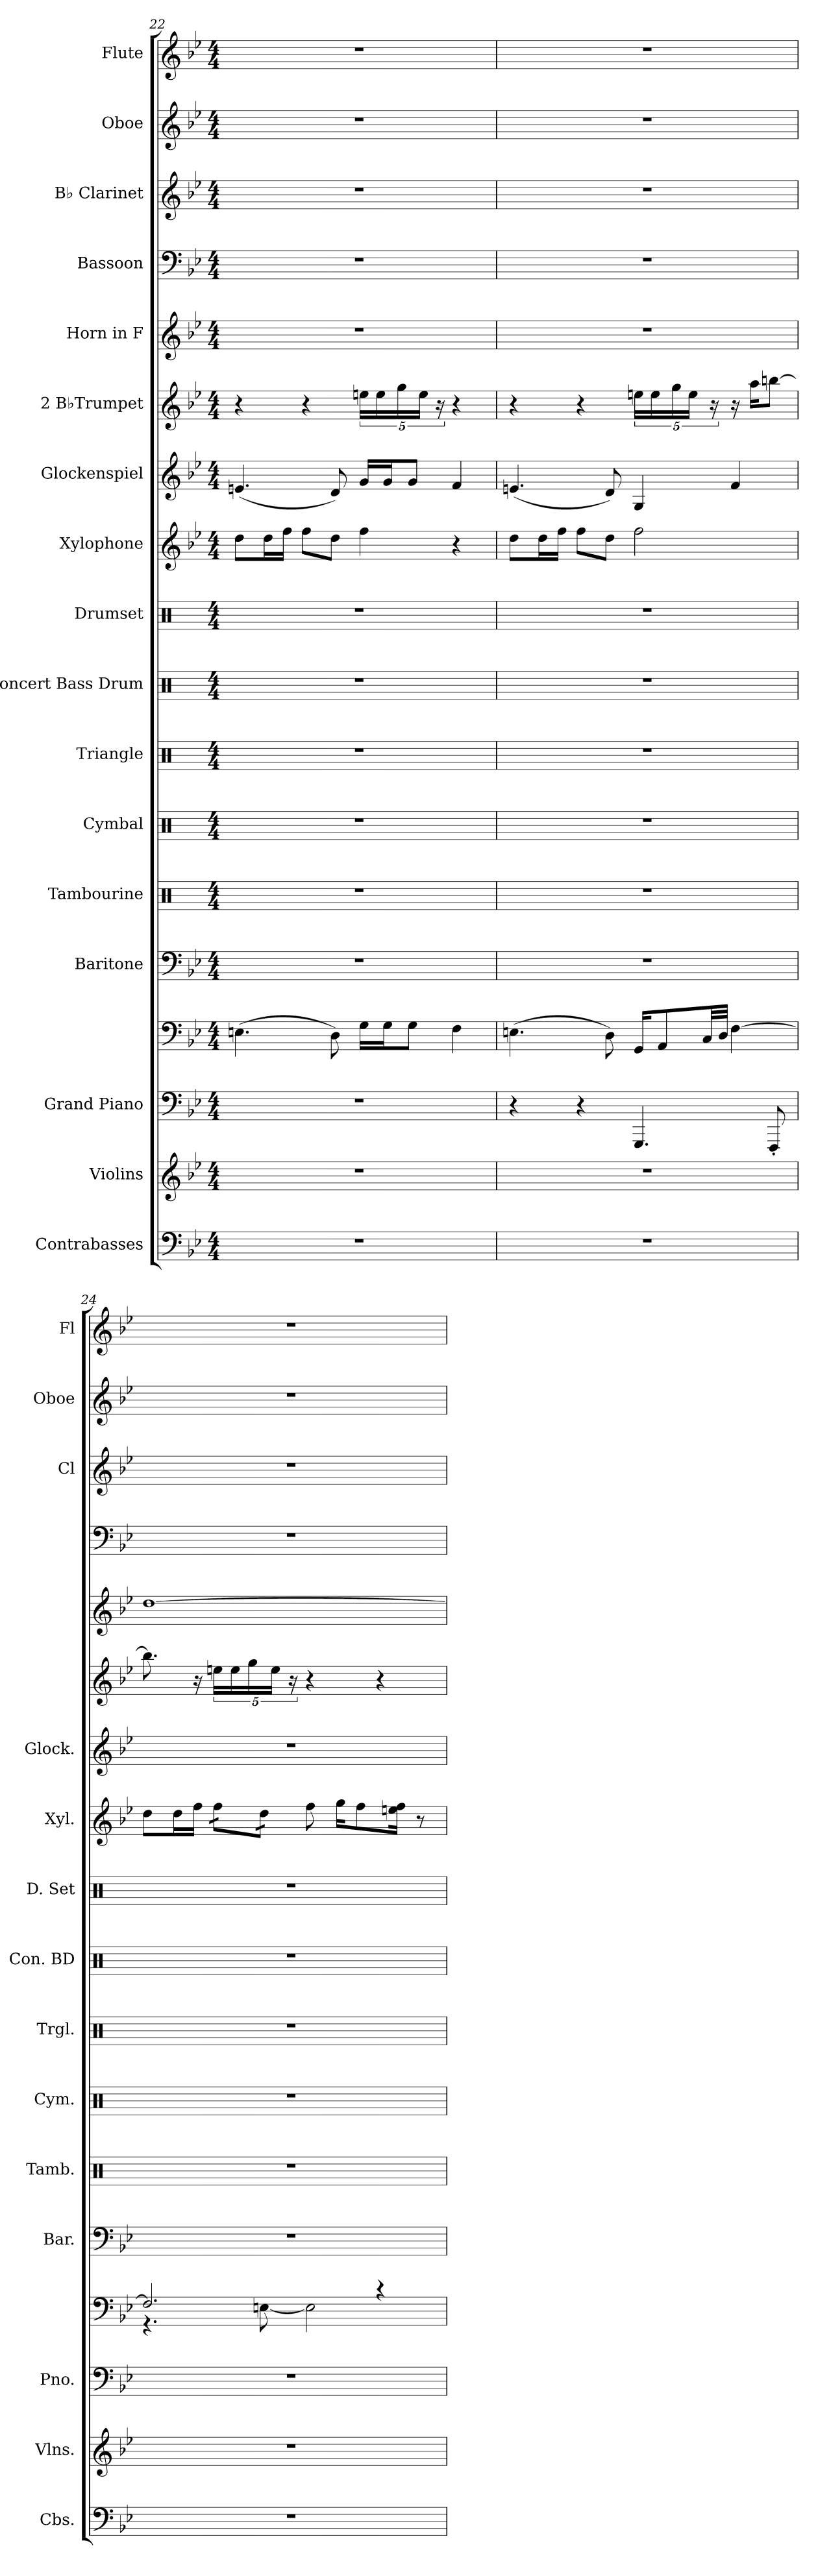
**kern	**kern	**kern	**kern	**kern	**kern	**kern	**kern	**kern	**kern	**kern	**kern	**kern	**kern	**kern	**kern	**kern	**kern
*part17	*part16	*part15	*part15	*part14	*part13	*part12	*part11	*part10	*part9	*part8	*part7	*part6	*part5	*part4	*part3	*part2	*part1
*staff18	*staff17	*staff16	*staff15	*staff14	*staff13	*staff12	*staff11	*staff10	*staff9	*staff8	*staff7	*staff6	*staff5	*staff4	*staff3	*staff2	*staff1
*I"Contrabasses	*I"Violins	*I"Grand Piano	*	*I"Baritone	*I"Tambourine	*I"Cymbal	*I"Triangle	*I"Concert Bass Drum	*I"Drumset	*I"Xylophone	*I"Glockenspiel	*I"2 B♭Trumpet	*I"Horn in F	*I"Bassoon	*I"B♭ Clarinet	*I"Oboe	*I"Flute
*I'Cbs.	*I'Vlns.	*I'Pno.	*	*I'Bar.	*I'Tamb.	*I'Cym.	*I'Trgl.	*I'Con. BD	*I'D. Set	*I'Xyl.	*I'Glock.	*	*	*	*I'Cl	*I'Oboe	*I'Fl
*clefF4	*clefG2	*clefF4	*clefF4	*clefF4	*clefX	*clefX	*clefX	*clefX	*clefX	*clefG2	*clefG2	*clefG2	*clefG2	*clefF4	*clefG2	*clefG2	*clefG2
*ITrd7c12	*	*	*	*	*	*	*	*	*	*ITrd-7c-12	*ITrd-14c-24	*ITrd1c2	*ITrd4c7	*	*ITrd1c2	*	*
*k[b-e-]	*k[b-e-]	*k[b-e-]	*k[b-e-]	*k[b-e-]	*k[]	*k[]	*k[]	*k[]	*k[]	*k[b-e-]	*k[b-e-]	*k[b-e-a-d-]	*k[b-e-a-]	*k[b-e-]	*k[b-e-a-d-]	*k[b-e-]	*k[b-e-]
*M4/4	*M4/4	*M4/4	*M4/4	*M4/4	*M4/4	*M4/4	*M4/4	*M4/4	*M4/4	*M4/4	*M4/4	*M4/4	*M4/4	*M4/4	*M4/4	*M4/4	*M4/4
=22	=22	=22	=22	=22	=22	=22	=22	=22	=22	=22	=22	=22	=22	=22	=22	=22	=22
1r	1r	1r	(>4.En\	1r	1r	1r	1r	1r	1r	8ddd\L	(<4.eeen/	4r	1r	1r	1r	1r	1r
.	.	.	.	.	.	.	.	.	.	16ddd\L	.	.	.	.	.	.	.
.	.	.	.	.	.	.	.	.	.	16fff\JJ	.	.	.	.	.	.	.
.	.	.	.	.	.	.	.	.	.	8fff\L	.	4r	.	.	.	.	.
.	.	.	8D\)	.	.	.	.	.	.	8ddd\J	8ddd/)	.	.	.	.	.	.
.	.	.	16G\LL	.	.	.	.	.	.	4fff\	16ggg/LL	20ddn\LL	.	.	.	.	.
.	.	.	.	.	.	.	.	.	.	.	.	20dd\	.	.	.	.	.
.	.	.	16G\J	.	.	.	.	.	.	.	16ggg/J	.	.	.	.	.	.
.	.	.	.	.	.	.	.	.	.	.	.	20ff\	.	.	.	.	.
.	.	.	8G\J	.	.	.	.	.	.	.	8ggg/J	.	.	.	.	.	.
.	.	.	.	.	.	.	.	.	.	.	.	20dd\JJ	.	.	.	.	.
.	.	.	.	.	.	.	.	.	.	.	.	20r	.	.	.	.	.
.	.	.	4F\	.	.	.	.	.	.	4r	4fff/	4r	.	.	.	.	.
=23	=23	=23	=23	=23	=23	=23	=23	=23	=23	=23	=23	=23	=23	=23	=23	=23	=23
1r	1r	4r	(>4.En\	1r	1r	1r	1r	1r	1r	8ddd\L	(<4.eeen/	4r	1r	1r	1r	1r	1r
.	.	.	.	.	.	.	.	.	.	16ddd\L	.	.	.	.	.	.	.
.	.	.	.	.	.	.	.	.	.	16fff\JJ	.	.	.	.	.	.	.
.	.	4r	.	.	.	.	.	.	.	8fff\L	.	4r	.	.	.	.	.
.	.	.	8D\)	.	.	.	.	.	.	8ddd\J	8ddd/)	.	.	.	.	.	.
.	.	4.GGG/	16GG/KL	.	.	.	.	.	.	2fff\	4gg/	20ddn\LL	.	.	.	.	.
.	.	.	.	.	.	.	.	.	.	.	.	20dd\	.	.	.	.	.
.	.	.	8AA/	.	.	.	.	.	.	.	.	.	.	.	.	.	.
.	.	.	.	.	.	.	.	.	.	.	.	20ff\	.	.	.	.	.
.	.	.	.	.	.	.	.	.	.	.	.	20dd\JJ	.	.	.	.	.
.	.	.	32C/LL	.	.	.	.	.	.	.	.	.	.	.	.	.	.
.	.	.	.	.	.	.	.	.	.	.	.	20r	.	.	.	.	.
.	.	.	32D/JJJ	.	.	.	.	.	.	.	.	.	.	.	.	.	.
.	.	.	[4F\	.	.	.	.	.	.	.	4fff/	16r	.	.	.	.	.
.	.	.	.	.	.	.	.	.	.	.	.	16gg\KL	.	.	.	.	.
.	.	8FFF'/	.	.	.	.	.	.	.	.	.	[8aan\J	.	.	.	.	.
!!LO:PB:g=z
=24	=24	=24	=24	=24	=24	=24	=24	=24	=24	=24	=24	=24	=24	=24	=24	=24	=24
*	*	*	*^	*	*	*	*	*	*	*	*	*	*	*	*	*	*
1r	1r	1r	2.F/]	4.r	1r	1r	1r	1r	1r	1r	8ddd\L	1r	8.aa\]	[1g	1r	1r	1r	1r
.	.	.	.	.	.	.	.	.	.	.	16ddd\L	.	.	.	.	.	.	.
.	.	.	.	.	.	.	.	.	.	.	16fff\JJ	.	16r	.	.	.	.	.
*	*	*	*	*	*	*	*	*	*	*	*tremolo	*	*	*	*	*	*	*
.	.	.	.	.	.	.	.	.	.	.	16fff\LL	.	20ddn\LL	.	.	.	.	.
.	.	.	.	.	.	.	.	.	.	.	.	.	20dd\	.	.	.	.	.
.	.	.	.	.	.	.	.	.	.	.	16fff\	.	.	.	.	.	.	.
.	.	.	.	.	.	.	.	.	.	.	.	.	20ff\	.	.	.	.	.
.	.	.	.	[8En\	.	.	.	.	.	.	16ddd\	.	.	.	.	.	.	.
.	.	.	.	.	.	.	.	.	.	.	.	.	20dd\JJ	.	.	.	.	.
.	.	.	.	.	.	.	.	.	.	.	16ddd\JJ	.	.	.	.	.	.	.
*	*	*	*	*	*	*	*	*	*	*	*Xtremolo	*	*	*	*	*	*	*
.	.	.	.	.	.	.	.	.	.	.	.	.	20r	.	.	.	.	.
.	.	.	.	2E\]	.	.	.	.	.	.	8fff\	.	4r	.	.	.	.	.
.	.	.	.	.	.	.	.	.	.	.	16ggg\KL	.	.	.	.	.	.	.
.	.	.	.	.	.	.	.	.	.	.	8fff\	.	.	.	.	.	.	.
.	.	.	4r	.	.	.	.	.	.	.	.	.	4r	.	.	.	.	.
.	.	.	.	.	.	.	.	.	.	.	16eeen\ 16fff\Jk	.	.	.	.	.	.	.
.	.	.	.	.	.	.	.	.	.	.	8r	.	.	.	.	.	.	.
*	*	*	*v	*v	*	*	*	*	*	*	*	*	*	*	*	*	*	*
=	=	=	=	=	=	=	=	=	=	=	=	=	=	=	=	=	=
*-	*-	*-	*-	*-	*-	*-	*-	*-	*-	*-	*-	*-	*-	*-	*-	*-	*-
